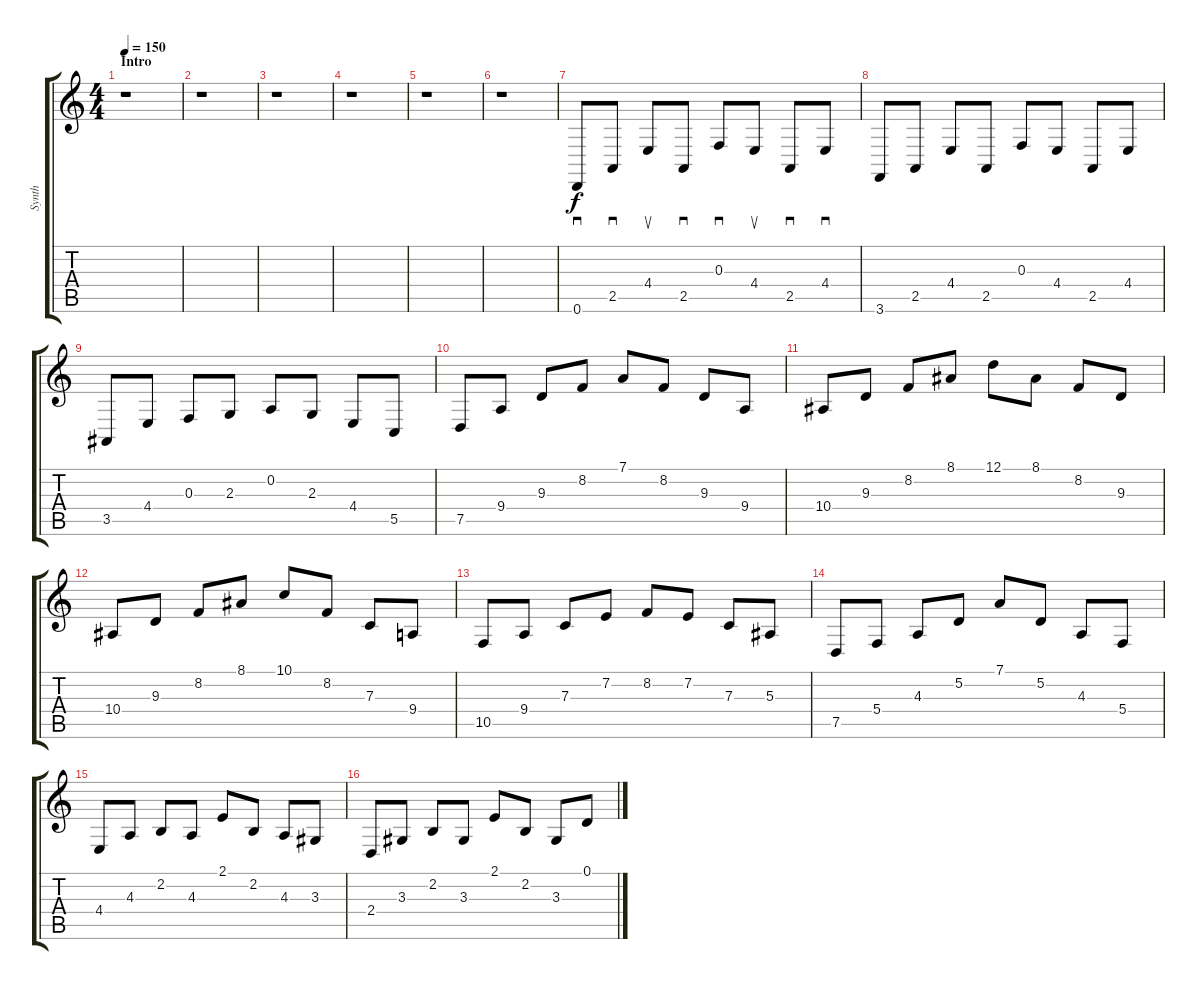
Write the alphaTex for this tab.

\track ("Synth" "Synth") {instrument stringensemble1}
\staff {score tabs}
\tuning (D4 A3 F3 C3 G2 D2) {hide}
\ts (4 4)
\section ("" "Intro")
\tempo 150
\clef g2
\ks c
r.1{dy f instrument stringensemble1} |
r.1 |
r.1 |
r.1 |
r.1 |
r.1 |
0.6.8{sd} 2.5.8{sd} 4.4.8{su} 2.5.8{sd} 0.3.8{sd} 4.4.8{su} 2.5.8{sd} 4.4.8{sd} |
3.6.8 2.5.8 4.4.8 2.5.8 0.3.8 4.4.8 2.5.8 4.4.8 |
3.5.8 4.4.8 0.3.8 2.3.8 0.2.8 2.3.8 4.4.8 5.5.8 |
7.5.8 9.4.8 9.3.8 8.2.8 7.1.8 8.2.8 9.3.8 9.4.8 |
10.4.8 9.3.8 8.2.8 8.1.8 12.1.8 8.1.8 8.2.8 9.3.8 |
10.4.8 9.3.8 8.2.8 8.1.8 10.1.8 8.2.8 7.3.8 9.4.8 |
10.5.8 9.4.8 7.3.8 7.2.8 8.2.8 7.2.8 7.3.8 5.3.8 |
7.5.8 5.4.8 4.3.8 5.2.8 7.1.8 5.2.8 4.3.8 5.4.8 |
4.4.8 4.3.8 2.2.8 4.3.8 2.1.8 2.2.8 4.3.8 3.3.8 |
2.4.8 3.3.8 2.2.8 3.3.8 2.1.8 2.2.8 3.3.8 0.1.8
